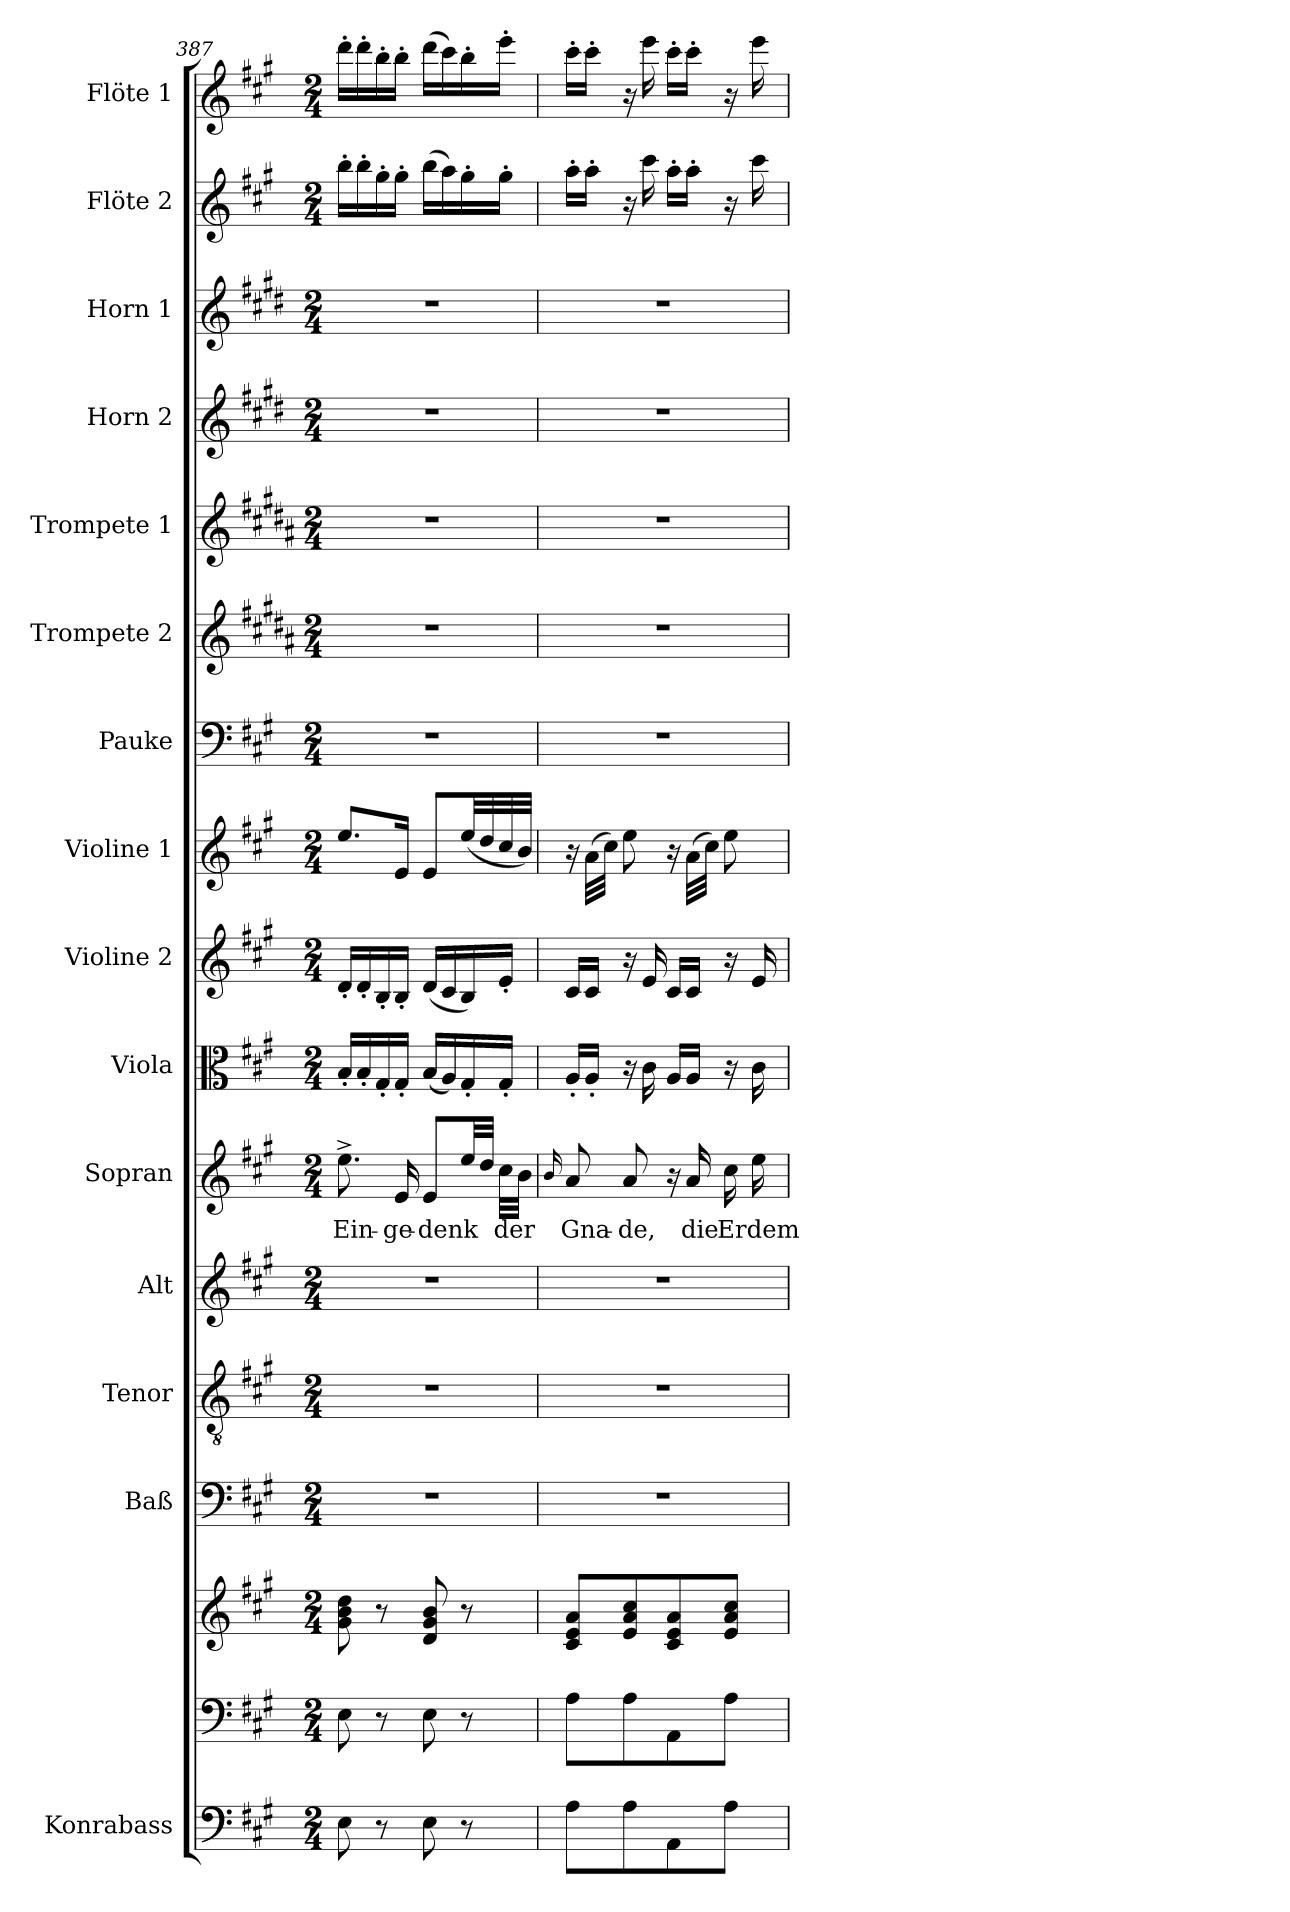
**kern	**kern	**kern	**kern	**kern	**kern	**kern	**text	**kern	**kern	**kern	**kern	**kern	**kern	**kern	**kern	**kern	**kern
*part16	*part15	*part15	*part14	*part13	*part12	*part11	*part11	*part10	*part9	*part8	*part7	*part6	*part5	*part4	*part3	*part2	*part1
*staff17	*staff16	*staff15	*staff14	*staff13	*staff12	*staff11	*staff11	*staff10	*staff9	*staff8	*staff7	*staff6	*staff5	*staff4	*staff3	*staff2	*staff1
*I"Konrabass	*	*	*I"Baß	*I"Tenor	*I"Alt	*I"Sopran	*	*I"Viola	*I"Violine 2	*I"Violine 1	*I"Pauke	*I"Trompete 2	*I"Trompete 1	*I"Horn 2	*I"Horn 1	*I"Flöte 2	*I"Flöte 1
*I'Kb.	*	*	*I'Baß	*I'Ten	*I'Alt	*I'Sop	*	*I'Vla.	*I'Vln. 2	*I'Vln. 1	*I'Pk.	*I'Trp. 2	*I'Trp. 1	*I'Hrn. 2	*I'Hrn. 1	*I'Fl. 2	*I'Fl. 1
*clefF4	*clefF4	*clefG2	*clefF4	*clefGv2	*clefG2	*clefG2	*	*clefC3	*clefG2	*clefG2	*clefF4	*clefG2	*clefG2	*clefG2	*clefG2	*clefG2	*clefG2
*ITrd7c12	*	*	*	*	*	*	*	*	*	*	*	*ITrd1c2	*ITrd1c2	*ITrd4c7	*ITrd4c7	*	*
*k[f#c#g#]	*k[f#c#g#]	*k[f#c#g#]	*k[f#c#g#]	*k[f#c#g#]	*k[f#c#g#]	*k[f#c#g#]	*	*k[f#c#g#]	*k[f#c#g#]	*k[f#c#g#]	*k[f#c#g#]	*k[f#c#g#]	*k[f#c#g#]	*k[f#c#g#]	*k[f#c#g#]	*k[f#c#g#]	*k[f#c#g#]
*A:	*A:	*A:	*A:	*A:	*A:	*A:	*	*A:	*A:	*A:	*A:	*A:	*A:	*A:	*A:	*A:	*A:
*M2/4	*M2/4	*M2/4	*M2/4	*M2/4	*M2/4	*M2/4	*	*M2/4	*M2/4	*M2/4	*M2/4	*M2/4	*M2/4	*M2/4	*M2/4	*M2/4	*M2/4
=387	=387	=387	=387	=387	=387	=387	=387	=387	=387	=387	=387	=387	=387	=387	=387	=387	=387
!	!	!	!	!	!	!	!LO:LY:b	!	!	!	!	!	!	!	!	!	!
8EE\	8E\	8g#\ 8b\ 8dd\	2r	2r	2r	8.ee^>\	Ein-	16B'</LL	16d'</LL	8.ee/L	2r	2r	2r	2r	2r	16bb'>\LL	16ddd'>\LL
.	.	.	.	.	.	.	.	16B'</	16d'</	.	.	.	.	.	.	16bb'>\	16ddd'>\
8r	8r	8r	.	.	.	.	.	16G#'</	16B'</	.	.	.	.	.	.	16gg#'>\	16bb'>\
!	!	!	!	!	!	!	!LO:LY:b	!	!	!	!	!	!	!	!	!	!
.	.	.	.	.	.	16e/	-ge-	16G#'</JJ	16B'</JJ	16e/Jk	.	.	.	.	.	16gg#'>\JJ	16bb'>\JJ
!	!	!	!	!	!	!	!LO:LY:b	!	!	!	!	!	!	!	!	!	!
8EE\	8E\	8d/ 8g#/ 8b/	.	.	.	8e/L	-denk	(<16B/LL	(<16d/LL	8e/L	.	.	.	.	.	(>16bb\LL	(>16ddd\LL
.	.	.	.	.	.	.	.	16A/)	16c#/	.	.	.	.	.	.	16aa\)	16ccc#\)
8r	8r	8r	.	.	.	32ee/LL	.	16G#'</	16B/)	(<32ee/LL	.	.	.	.	.	16gg#'>\	16bb'>\
.	.	.	.	.	.	32dd/JJJ	.	.	.	32dd/	.	.	.	.	.	.	.
!	!	!	!	!	!	!	!LO:LY:b	!	!	!	!	!	!	!	!	!	!
.	.	.	.	.	.	32cc#\LLL	der	16G#'</JJ	16e'</JJ	32cc#/	.	.	.	.	.	16gg#'>\JJ	16eee'>\JJ
.	.	.	.	.	.	32b\JJJ	.	.	.	32b/JJJ)	.	.	.	.	.	.	.
=388	=388	=388	=388	=388	=388	=388	=388	=388	=388	=388	=388	=388	=388	=388	=388	=388	=388
.	.	.	.	.	.	16qqb/	.	.	.	.	.	.	.	.	.	.	.
!	!	!	!	!	!	!	!LO:LY:b	!	!	!	!	!	!	!	!	!	!
8AA\L	8A\L	8c#/ 8e/ 8a/L	2r	2r	2r	8a/	Gna-	16A'</LL	16c#/LL	16r	2r	2r	2r	2r	2r	16aa'>\LL	16ccc#'>\LL
.	.	.	.	.	.	.	.	16A'</JJ	16c#/JJ	(>32a\LLL	.	.	.	.	.	16aa'>\JJ	16ccc#'>\JJ
.	.	.	.	.	.	.	.	.	.	32cc#\JJJ)	.	.	.	.	.	.	.
!	!	!	!	!	!	!	!LO:LY:b	!	!	!	!	!	!	!	!	!	!
8AA\	8A\	8e/ 8a/ 8cc#/	.	.	.	8a/	-de,	16r	16r	8ee\	.	.	.	.	.	16r	16r
.	.	.	.	.	.	.	.	16c#\	16e/	.	.	.	.	.	.	16ccc#\	16eee\
8AAA\	8AA\	8c#/ 8e/ 8a/	.	.	.	16r	.	16A/LL	16c#/LL	16r	.	.	.	.	.	16aa'>\LL	16ccc#'>\LL
!	!	!	!	!	!	!	!LO:LY:b	!	!	!	!	!	!	!	!	!	!
.	.	.	.	.	.	16a/	die	16A/JJ	16c#/JJ	(>32a\LLL	.	.	.	.	.	16aa'>\JJ	16ccc#'>\JJ
.	.	.	.	.	.	.	.	.	.	32cc#\JJJ)	.	.	.	.	.	.	.
!	!	!	!	!	!	!	!LO:LY:b	!	!	!	!	!	!	!	!	!	!
8AA\J	8A\J	8e/ 8a/ 8cc#/J	.	.	.	16cc#\	Er	16r	16r	8ee\	.	.	.	.	.	16r	16r
!	!	!	!	!	!	!	!LO:LY:b	!	!	!	!	!	!	!	!	!	!
.	.	.	.	.	.	16ee\	dem	16c#\	16e/	.	.	.	.	.	.	16ccc#\	16eee\
=	=	=	=	=	=	=	=	=	=	=	=	=	=	=	=	=	=
*-	*-	*-	*-	*-	*-	*-	*-	*-	*-	*-	*-	*-	*-	*-	*-	*-	*-
